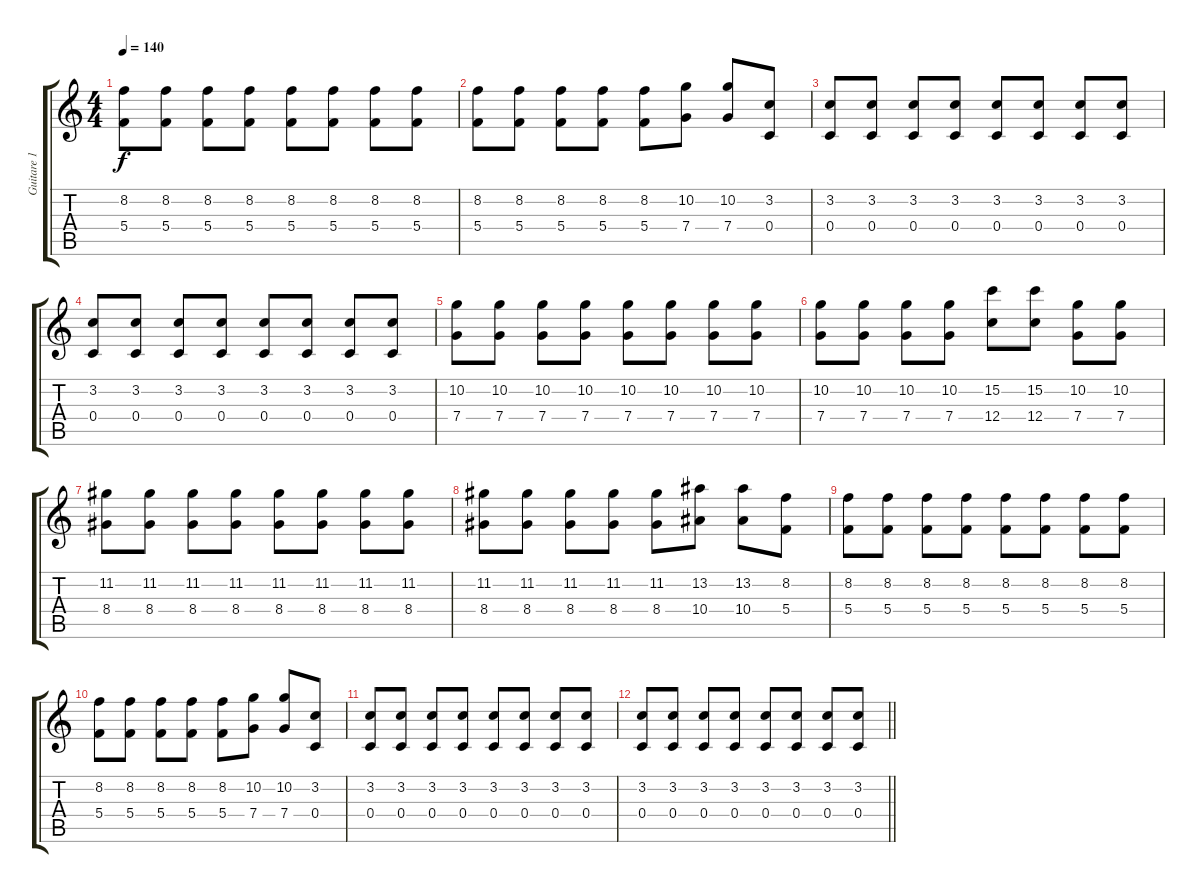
\track ("Guitare 1" "Guitare 1") {instrument overdrivenguitar}
\staff {score tabs}
\tuning (D4 A3 F3 C3 G2 C2) {hide}
\ts (4 4)
\tempo 140
\clef g2
\ks c
(8.2 5.4).8{dy f} (8.2 5.4).8 (8.2 5.4).8 (8.2 5.4).8 (8.2 5.4).8 (8.2 5.4).8 (8.2 5.4).8 (8.2 5.4).8 |
(8.2 5.4).8 (8.2 5.4).8 (8.2 5.4).8 (8.2 5.4).8 (8.2 5.4).8 (10.2 7.4).8 (10.2 7.4).8 (3.2 0.4).8 |
(3.2 0.4).8 (3.2 0.4).8 (3.2 0.4).8 (3.2 0.4).8 (3.2 0.4).8 (3.2 0.4).8 (3.2 0.4).8 (3.2 0.4).8 |
(3.2 0.4).8 (3.2 0.4).8 (3.2 0.4).8 (3.2 0.4).8 (3.2 0.4).8 (3.2 0.4).8 (3.2 0.4).8 (3.2 0.4).8 |
(10.2 7.4).8 (10.2 7.4).8 (10.2 7.4).8 (10.2 7.4).8 (10.2 7.4).8 (10.2 7.4).8 (10.2 7.4).8 (10.2 7.4).8 |
(10.2 7.4).8 (10.2 7.4).8 (10.2 7.4).8 (10.2 7.4).8 (15.2 12.4).8 (15.2 12.4).8 (10.2 7.4).8 (10.2 7.4).8 |
(11.2 8.4).8 (11.2 8.4).8 (11.2 8.4).8 (11.2 8.4).8 (11.2 8.4).8 (11.2 8.4).8 (11.2 8.4).8 (11.2 8.4).8 |
(11.2 8.4).8 (11.2 8.4).8 (11.2 8.4).8 (11.2 8.4).8 (11.2 8.4).8 (13.2 10.4).8 (13.2 10.4).8 (8.2 5.4).8 |
(8.2 5.4).8 (8.2 5.4).8 (8.2 5.4).8 (8.2 5.4).8 (8.2 5.4).8 (8.2 5.4).8 (8.2 5.4).8 (8.2 5.4).8 |
(8.2 5.4).8 (8.2 5.4).8 (8.2 5.4).8 (8.2 5.4).8 (8.2 5.4).8 (10.2 7.4).8 (10.2 7.4).8 (3.2 0.4).8 |
(3.2 0.4).8 (3.2 0.4).8 (3.2 0.4).8 (3.2 0.4).8 (3.2 0.4).8 (3.2 0.4).8 (3.2 0.4).8 (3.2 0.4).8 |
\barLineRight lightlight
(3.2 0.4).8 (3.2 0.4).8 (3.2 0.4).8 (3.2 0.4).8 (3.2 0.4).8 (3.2 0.4).8 (3.2 0.4).8 (3.2 0.4).8
